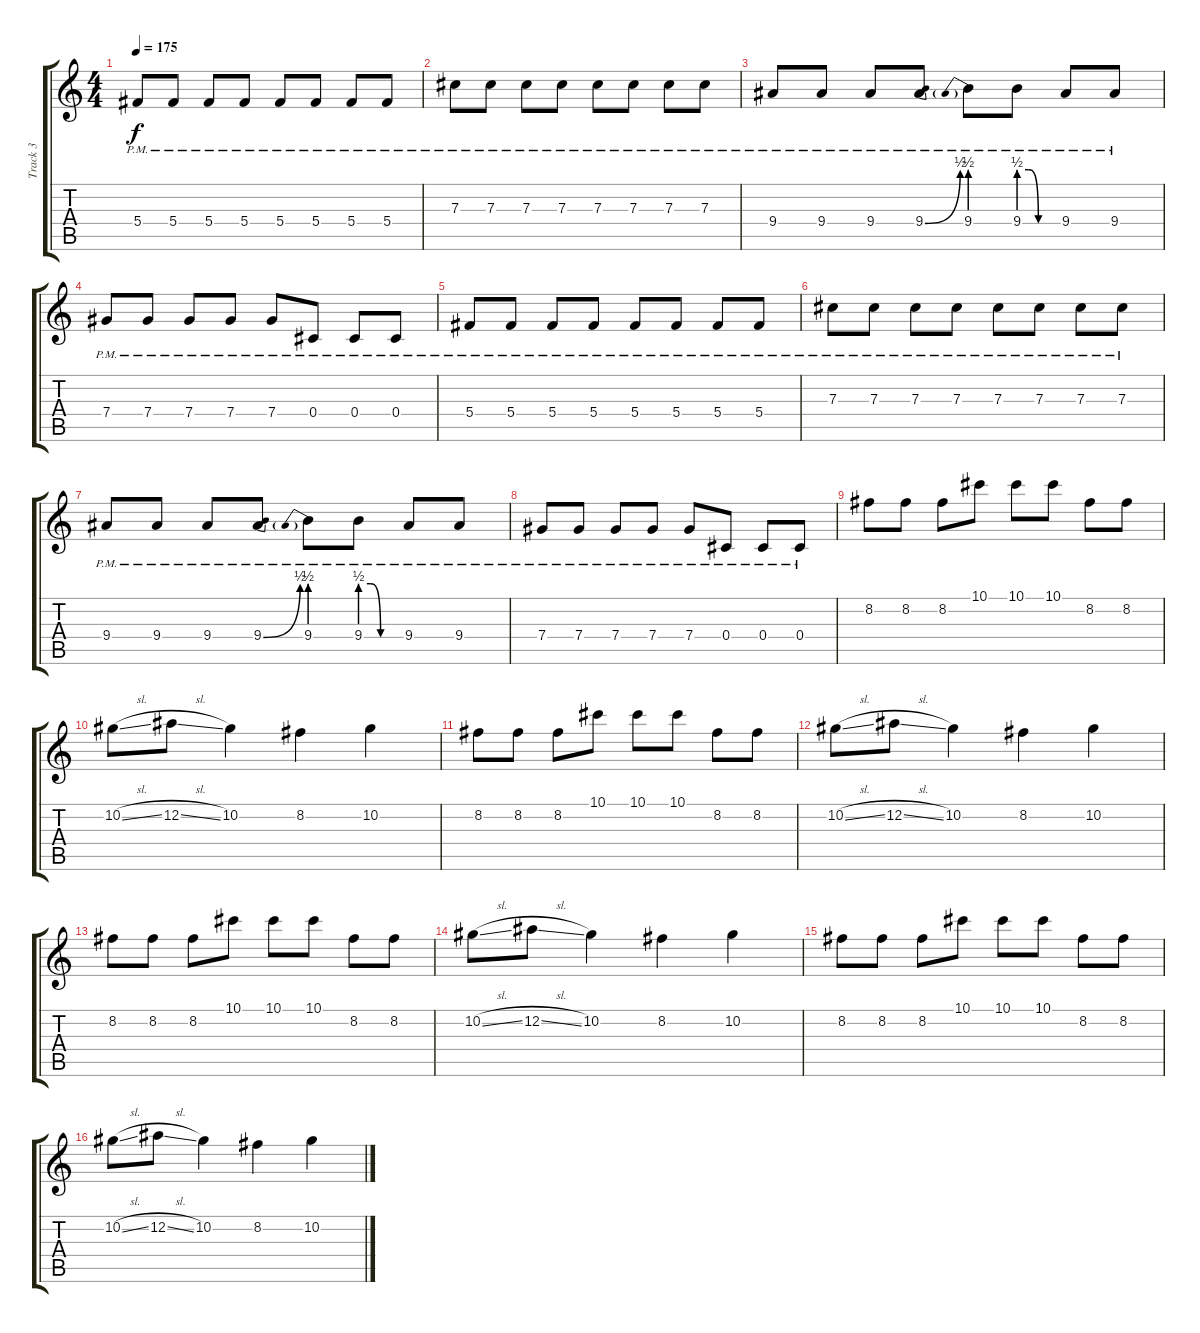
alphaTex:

\track ("Track 3" "Track 3") {instrument distortionguitar bank 255}
\staff {score tabs}
\tuning (Eb4 Bb3 Gb3 Db3 Ab2 Db2) {hide}
\ts (4 4)
\tempo 175
\clef g2
\ks c
5.4{pm}.8{dy f} 5.4{pm}.8 5.4{pm}.8 5.4{pm}.8 5.4{pm}.8 5.4{pm}.8 5.4{pm}.8 5.4{pm}.8 |
7.3{pm}.8 7.3{pm}.8 7.3{pm}.8 7.3{pm}.8 7.3{pm}.8 7.3{pm}.8 7.3{pm}.8 7.3{pm}.8 |
9.4{pm}.8 9.4{pm}.8 9.4{pm}.8 9.4{be (bend 0 0 60 2) pm}.8 9.4{be (prebend 0 2 60 2) pm}.8 9.4{be (custom 0 2 15 2 30 0 60 0) pm}.8 9.4{pm}.8 9.4{pm}.8 |
7.4{pm}.8 7.4{pm}.8 7.4{pm}.8 7.4{pm}.8 7.4{pm}.8 0.4{pm}.8 0.4{pm}.8 0.4{pm}.8 |
5.4{pm}.8 5.4{pm}.8 5.4{pm}.8 5.4{pm}.8 5.4{pm}.8 5.4{pm}.8 5.4{pm}.8 5.4{pm}.8 |
7.3{pm}.8 7.3{pm}.8 7.3{pm}.8 7.3{pm}.8 7.3{pm}.8 7.3{pm}.8 7.3{pm}.8 7.3{pm}.8 |
9.4{pm}.8 9.4{pm}.8 9.4{pm}.8 9.4{be (bend 0 0 60 2) pm}.8 9.4{be (prebend 0 2 60 2) pm}.8 9.4{be (custom 0 2 15 2 30 0 60 0) pm}.8 9.4{pm}.8 9.4{pm}.8 |
7.4{pm}.8 7.4{pm}.8 7.4{pm}.8 7.4{pm}.8 7.4{pm}.8 0.4{pm}.8 0.4{pm}.8 0.4{pm}.8 |
8.2.8{volume 13} 8.2.8 8.2.8 10.1.8 10.1.8 10.1.8 8.2.8 8.2.8 |
10.2{sl}.8 12.2{sl}.8 10.2.4 8.2.4 10.2.4 |
8.2.8 8.2.8 8.2.8 10.1.8 10.1.8 10.1.8 8.2.8 8.2.8 |
10.2{sl}.8 12.2{sl}.8 10.2.4 8.2.4 10.2.4 |
8.2.8 8.2.8 8.2.8 10.1.8 10.1.8 10.1.8 8.2.8 8.2.8 |
10.2{sl}.8 12.2{sl}.8 10.2.4 8.2.4 10.2.4 |
8.2.8 8.2.8 8.2.8 10.1.8 10.1.8 10.1.8 8.2.8 8.2.8 |
10.2{sl}.8 12.2{sl}.8 10.2.4 8.2.4 10.2.4
